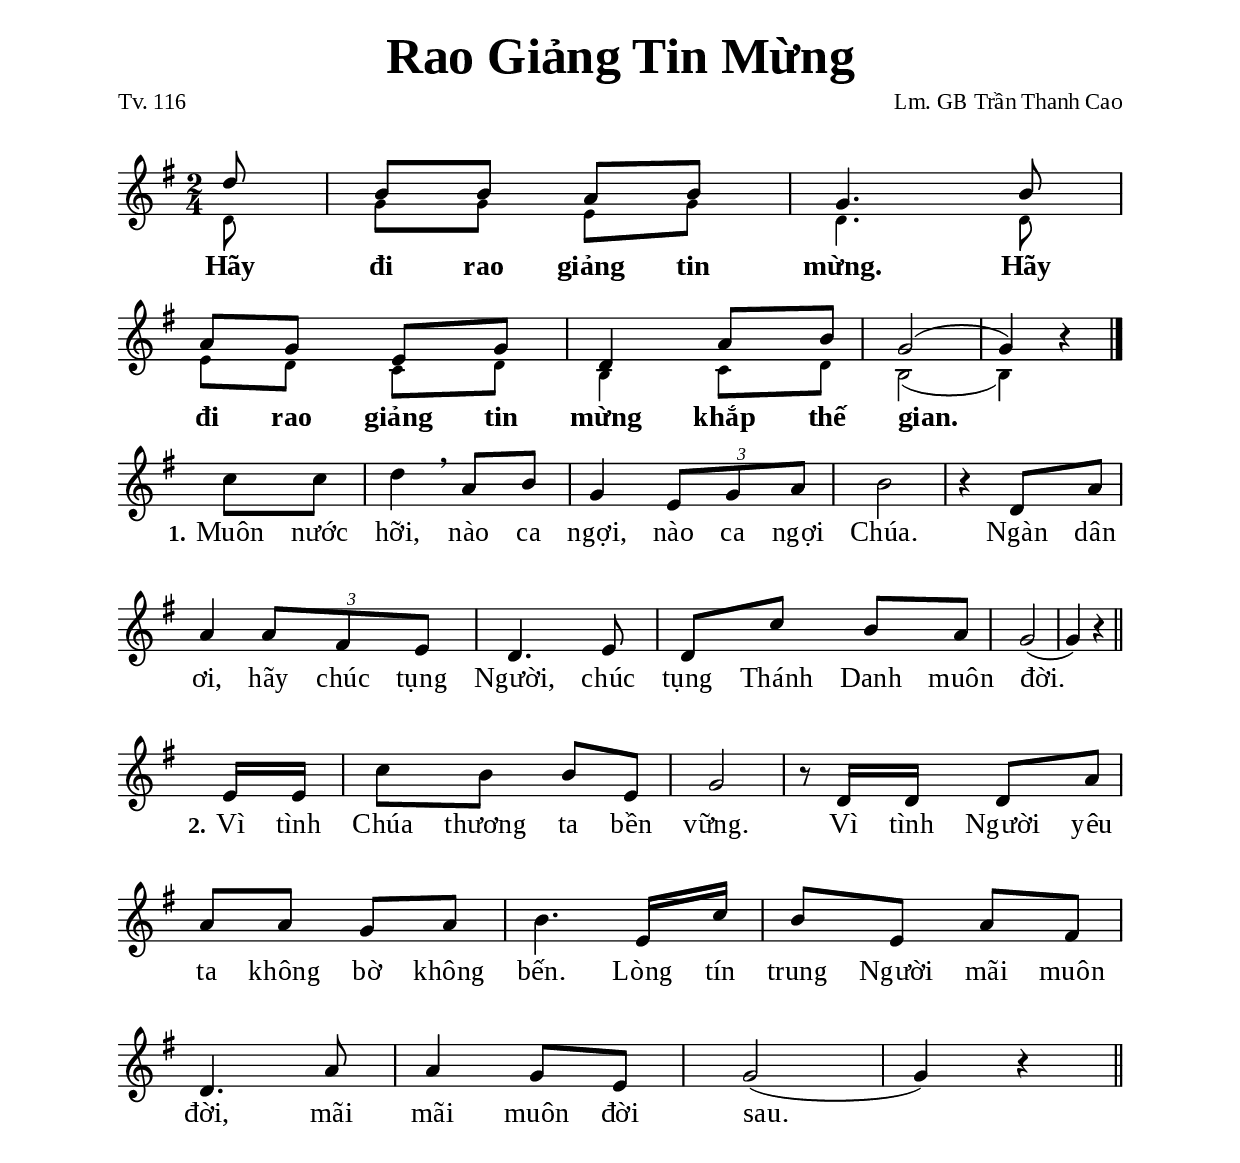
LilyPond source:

% Cài đặt chung
\version "2.22.1"
\include "english.ly"

\header {
  title = \markup { \fontsize #3 "Rao Giảng Tin Mừng" }
  poet = "Tv. 116"
  composer = "Lm. GB Trần Thanh Cao"
  arranger = " "
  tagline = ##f
}

\paper {
  #(set-paper-size "a4")
  top-margin = 10\mm
  bottom-margin = 10\mm
  left-margin = 20\mm
  right-margin = 20\mm
  indent = #0
  #(define fonts
    (make-pango-font-tree
      "Liberation Serif"
      "Liberation Serif"
      "Liberation Serif"
      (/ 20 20)))
  page-count = #1
  system-system-spacing = #'((basic-distance . 14))
  score-system-spacing = #'((basic-distance . 14))
}

% Nhạc điệp khúc
nhacDiepKhucSop = \relative c'' {
  \partial 8 d8 |
  b b a b |
  g4. b8 |
  a g e g |
  d4 a'8 b |
  g2 ( |
  g4) r \bar "|."
}

nhacDiepKhucBas = \relative c' {
  \partial 8 d8 
  g g e g |
  d4. d8 |
  e d c d |
  b4 c8 d |
  b2 ( |
  b4) r
}

% Nhạc phiên khúc
nhacPhienKhucMot = \relative c'' {
  \partial 4 c8 c |
  d4 \breathe a8 b |
  g4 \tuplet 3/2 { e8 g a } |
  b2 |
  r4 d,8 a' |
  a4 \tuplet 3/2 { a8 fs e } |
  d4. e8 |
  d c' b a |
  g2 ( |
  g4) r \bar "||"
}

nhacPhienKhucHai = \relative c' {
  \partial 8 e16 e |
  c'8 b b e, |
  g2 |
  r8 d16 d d8 a' |
  a a g a |
  b4. e,16 c' |
  b8 e, a fs |
  d4. a'8 |
  a4 g8 e |
  g2 ( |
  g4) r \bar "||"
}

% Lời điệp khúc
loiDiepKhuc = \lyricmode {
  Hãy đi rao giảng tin mừng.
  Hãy đi rao giảng tin mừng khắp thế gian.
}

% Lời phiên khúc
loiPhienKhucMot = \lyricmode {
  \set stanza = #"1."
  Muôn nước hỡi, nào ca ngợi, nào ca ngợi Chúa.
  Ngàn dân ơi, hãy chúc tụng Người,
  chúc tụng Thánh Danh muôn đời.
}

loiPhienKhucHai = \lyricmode {
  \set stanza = #"2."
  Vì tình Chúa thương ta bền vững.
  Vì tình Người yêu ta không bờ không bến.
  Lòng tín trung Người mãi muôn đời, mãi mãi muôn đời sau.
}


% Dàn trang
\score {
  \new ChoirStaff <<
    \new Staff = diepKhuc \with {
        \consists "Merge_rests_engraver"
        %\magnifyStaff #(magstep +1)
      }
      <<
      \new Voice = beSop {
        \voiceOne \key g \major \time 2/4 \nhacDiepKhucSop
      }
      \new Voice = beBas {
        \override NoteHead.font-size = #-2
        \voiceTwo \key g \major \time 2/4 \nhacDiepKhucBas
      }
    >>
    \new Lyrics \lyricsto beSop \loiDiepKhuc
  >>
  \layout {
    \override Lyrics.LyricText.font-series = #'bold
    \override Lyrics.LyricText.font-size = #+2
    \override Lyrics.LyricSpace.minimum-distance = #5
    \override Score.BarNumber.break-visibility = ##(#f #f #f)
    \override Score.SpacingSpanner.uniform-stretching = ##t
  }
}

\score {
  \new ChoirStaff <<
    \new Staff = phienKhuc \with {
        %\magnifyStaff #(magstep +1)
      }
      <<
      \new Voice = beSop {
        \key g \major \time 2/4 \nhacPhienKhucMot
      }
    >>
    \new Lyrics \lyricsto beSop \loiPhienKhucMot
  >>
  \layout {
    \override Staff.TimeSignature.transparent = ##t
    \override Lyrics.LyricText.font-size = #+2
    \override Lyrics.LyricSpace.minimum-distance = #2.5
    \override Score.BarNumber.break-visibility = ##(#f #f #f)
    \override Score.SpacingSpanner.uniform-stretching = ##t
  }
}

\score {
  \new ChoirStaff <<
    \new Staff = phienKhuc \with {
        %\magnifyStaff #(magstep +1)
      }
      <<
      \new Voice = beSop {
        \key g \major \time 2/4 \nhacPhienKhucHai
      }
    >>
    \new Lyrics \lyricsto beSop \loiPhienKhucHai
  >>
  \layout {
    \override Staff.TimeSignature.transparent = ##t
    \override Lyrics.LyricText.font-size = #+2
    \override Lyrics.LyricSpace.minimum-distance = #3
    \override Score.BarNumber.break-visibility = ##(#f #f #f)
    \override Score.SpacingSpanner.uniform-stretching = ##t
  }
}
